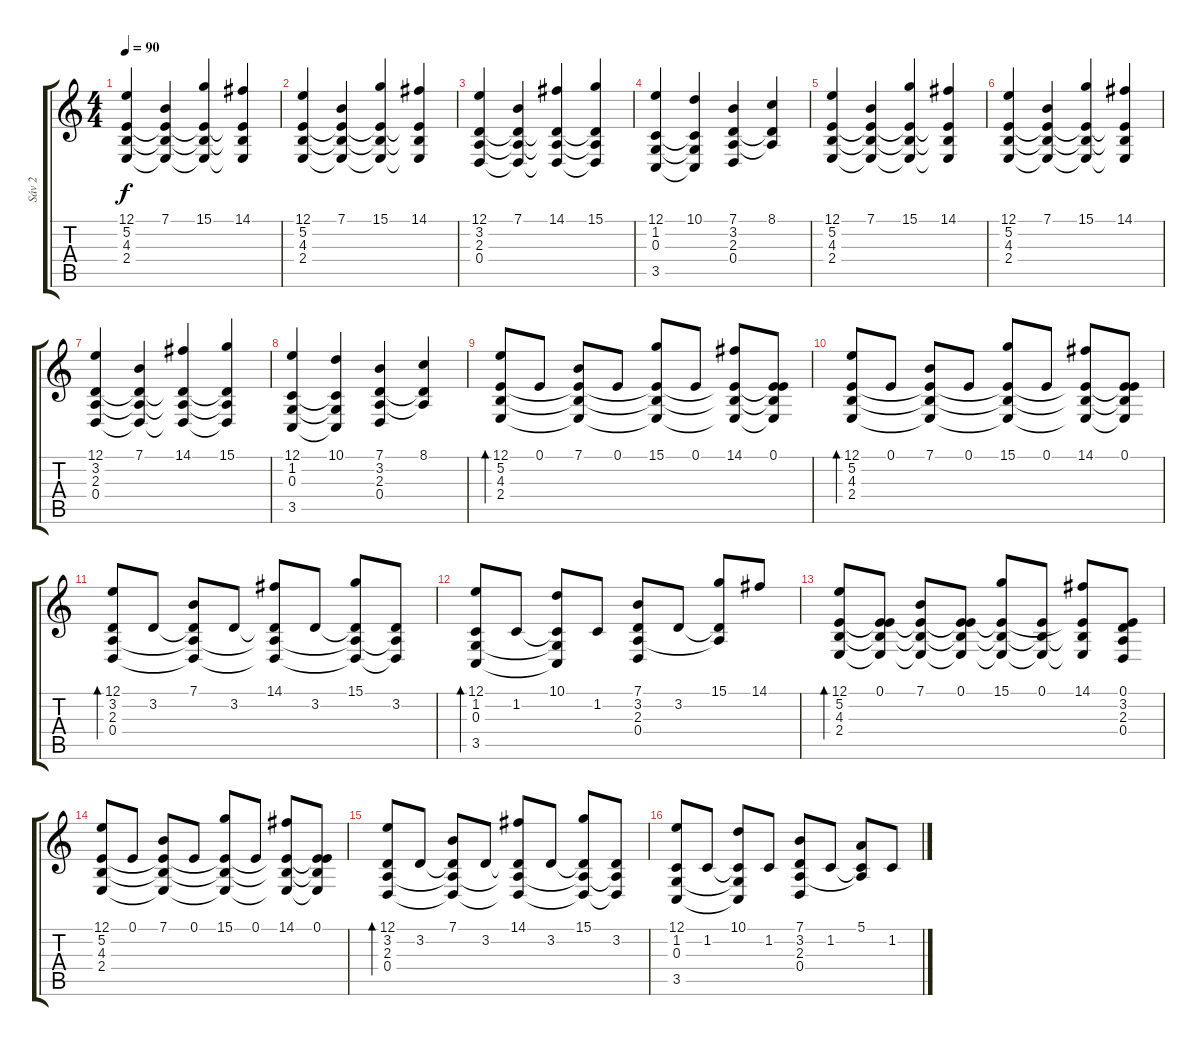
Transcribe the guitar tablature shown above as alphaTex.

\track ("Sáv 2" "Sáv 2") {instrument acousticgrandpiano}
\staff {score tabs}
\tuning (E4 B3 G3 D3 A2 E2) {hide}
\ts (4 4)
\tempo 90
\clef g2
\ks c
(12.1 5.2 4.3 2.4).4{dy f} (7.1 5.2{t} 4.3{t} 2.4{t}).4 (15.1 5.2{t} 4.3{t} 2.4{t}).4 (14.1 5.2{t} 4.3{t} 2.4{t}).4 |
(12.1 5.2 4.3 2.4).4 (7.1 5.2{t} 4.3{t} 2.4{t}).4 (15.1 5.2{t} 4.3{t} 2.4{t}).4 (14.1 5.2{t} 4.3{t} 2.4{t}).4 |
(12.1 3.2 2.3 0.4).4 (7.1 3.2{t} 2.3{t} 0.4{t}).4 (14.1 3.2{t} 2.3{t} 0.4{t}).4 (15.1 3.2{t} 2.3{t} 0.4{t}).4 |
(12.1 1.2 0.3 3.5).4 (10.1 1.2{t} 0.3{t} 3.5{t}).4 (7.1 3.2 2.3 0.4).4 (8.1 3.2{t} 2.3{t}).4 |
(12.1 5.2 4.3 2.4).4 (7.1 5.2{t} 4.3{t} 2.4{t}).4 (15.1 5.2{t} 4.3{t} 2.4{t}).4 (14.1 5.2{t} 4.3{t} 2.4{t}).4 |
(12.1 5.2 4.3 2.4).4 (7.1 5.2{t} 4.3{t} 2.4{t}).4 (15.1 5.2{t} 4.3{t} 2.4{t}).4 (14.1 5.2{t} 4.3{t} 2.4{t}).4 |
(12.1 3.2 2.3 0.4).4 (7.1 3.2{t} 2.3{t} 0.4{t}).4 (14.1 3.2{t} 2.3{t} 0.4{t}).4 (15.1 3.2{t} 2.3{t} 0.4{t}).4 |
(12.1 1.2 0.3 3.5).4 (10.1 1.2{t} 0.3{t} 3.5{t}).4 (7.1 3.2 2.3 0.4).4 (8.1 3.2{t} 2.3{t}).4 |
(12.1 5.2 4.3 2.4).8{bd 240} 0.1.8 (7.1 5.2{t} 4.3{t} 2.4{t}).8 0.1.8 (15.1 5.2{t} 4.3{t} 2.4{t}).8 0.1.8 (14.1 5.2{t} 4.3{t} 2.4{t}).8 (0.1 5.2{t} 4.3{t} 2.4{t}).8 |
(12.1 5.2 4.3 2.4).8{bd 120} 0.1.8 (7.1 5.2{t} 4.3{t} 2.4{t}).8 0.1.8 (15.1 5.2{t} 4.3{t} 2.4{t}).8 0.1.8 (14.1 5.2{t} 4.3{t} 2.4{t}).8 (0.1 5.2{t} 4.3{t} 2.4{t}).8 |
(12.1 3.2 2.3 0.4).8{bd 120} 3.2.8 (7.1 3.2{t} 2.3{t} 0.4{t}).8 3.2.8 (14.1 3.2{t} 2.3{t} 0.4{t}).8 3.2.8 (15.1 3.2{t} 2.3{t} 0.4{t}).8 (3.2 2.3{t} 0.4{t}).8 |
(12.1 1.2 0.3 3.5).8{bd 240} 1.2.8 (10.1 1.2{t} 0.3{t} 3.5{t}).8 1.2.8 (7.1 3.2 2.3 0.4).8 3.2.8 (15.1 3.2{t} 2.3{t}).8 14.1.8 |
(12.1 5.2 4.3 2.4).8{bd 60} (0.1 5.2{t} 4.3{t} 2.4{t}).8 (7.1 5.2{t} 4.3{t} 2.4{t}).8 (0.1 5.2{t} 4.3{t} 2.4{t}).8 (15.1 5.2{t} 4.3{t} 2.4{t}).8 (0.1 4.3{t} 2.4{t}).8 (14.1 5.2{t} 4.3{t} 2.4{t}).8 (0.1 3.2 2.3 0.4).8 |
(12.1 5.2 4.3 2.4).8 0.1.8 (7.1 5.2{t} 4.3{t} 2.4{t}).8 0.1.8 (15.1 5.2{t} 4.3{t} 2.4{t}).8 0.1.8 (14.1 5.2{t} 4.3{t} 2.4{t}).8 (0.1 5.2{t} 4.3{t} 2.4{t}).8 |
(12.1 3.2 2.3 0.4).8{bd 120} 3.2.8 (7.1 3.2{t} 2.3{t} 0.4{t}).8 3.2.8 (14.1 3.2{t} 2.3{t} 0.4{t}).8 3.2.8 (15.1 3.2{t} 2.3{t} 0.4{t}).8 (3.2 2.3{t} 0.4{t}).8 |
(12.1 1.2 0.3 3.5).8 1.2.8 (10.1 1.2{t} 0.3{t} 3.5{t}).8 1.2.8 (7.1 3.2 2.3 0.4).8 1.2.8 (5.1 1.2{t} 2.3{t}).8 1.2.8
